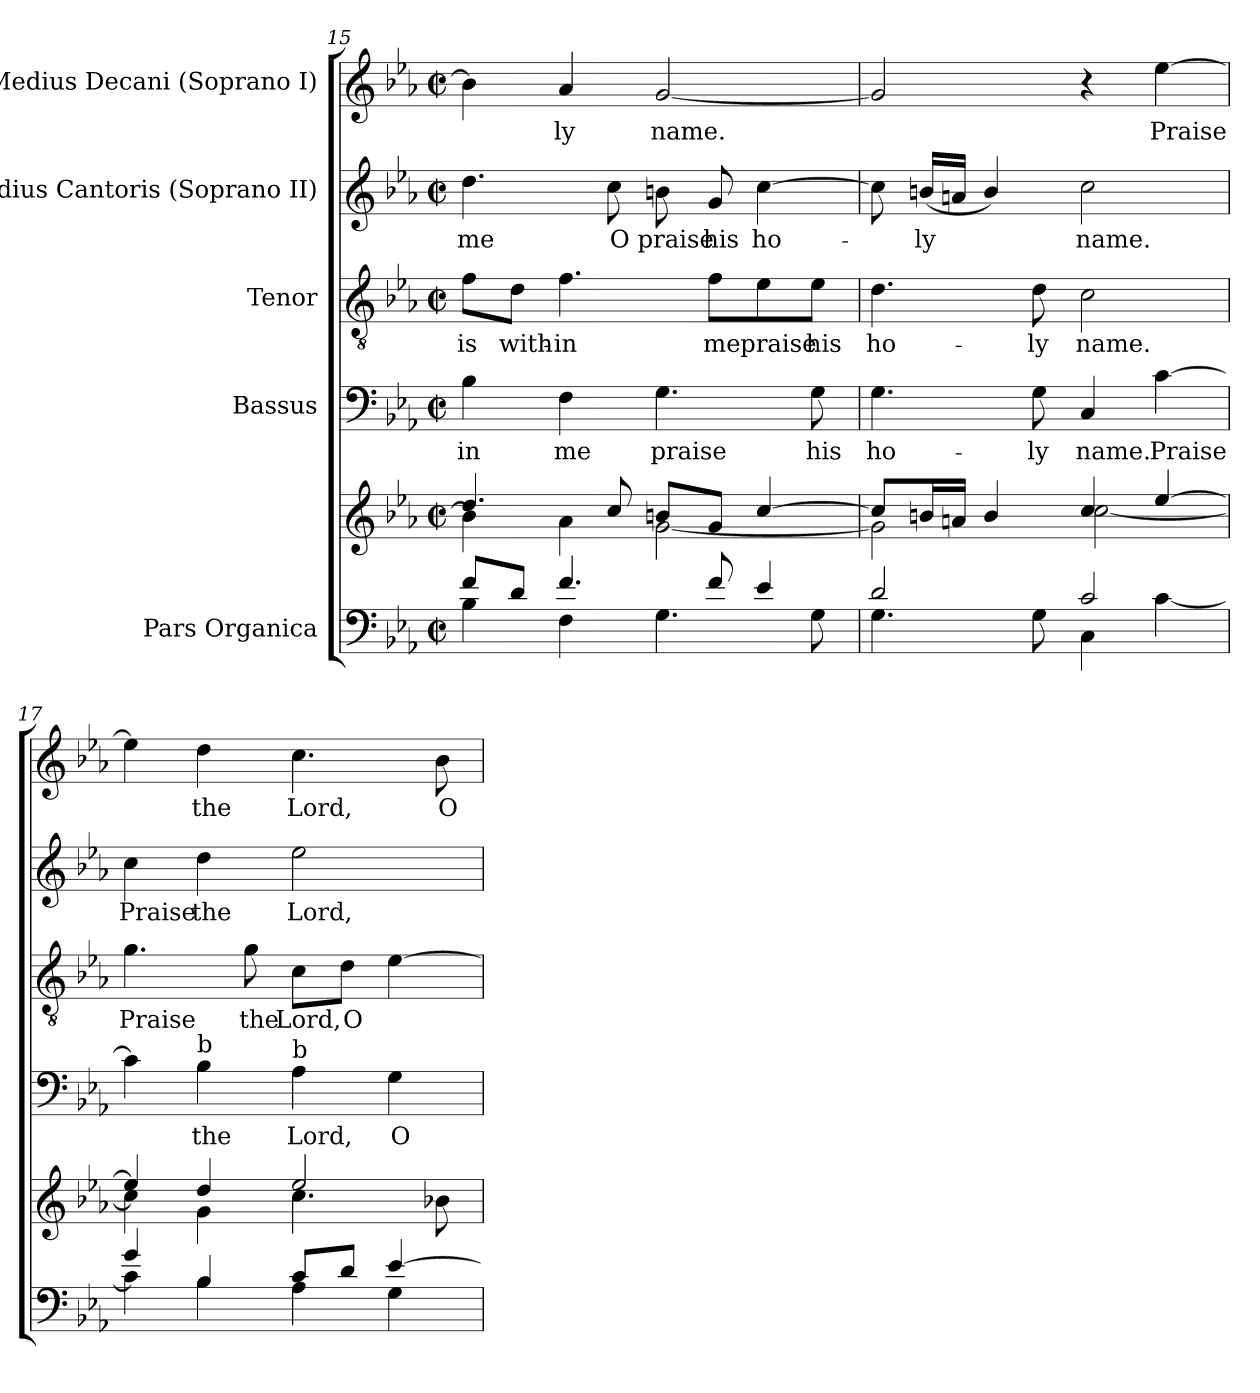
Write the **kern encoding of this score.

**kern	**kern	**kern	**text	**kern	**text	**kern	**text	**kern	**text
*part5	*part5	*part4	*part4	*part3	*part3	*part2	*part2	*part1	*part1
*staff6	*staff5	*staff4	*staff4	*staff3	*staff3	*staff2	*staff2	*staff1	*staff1
*I"Pars Organica	*	*I"Bassus	*	*I"Tenor	*	*I"Medius Cantoris (Soprano II)	*	*I"Medius Decani (Soprano I)	*
*clefF4	*clefG2	*clefF4	*	*clefGv2	*	*clefG2	*	*clefG2	*
*	*	*	*	*ITrd7c12	*	*	*	*	*
*k[b-e-a-]	*k[b-e-a-]	*k[b-e-a-]	*	*k[b-e-a-]	*	*k[b-e-a-]	*	*k[b-e-a-]	*
*E-:	*E-:	*E-:	*	*E-:	*	*E-:	*	*E-:	*
*M2/2	*M2/2	*M2/2	*	*M2/2	*	*M2/2	*	*M2/2	*
*met(c|)	*met(c|)	*met(c|)	*	*met(c|)	*	*met(c|)	*	*met(c|)	*
=15	=15	=15	=15	=15	=15	=15	=15	=15	=15
*^	*^	*	*	*	*	*	*	*	*
!	!	!	!	!	!LO:LY:b:color=#000000	!	!	!	!	!	!
!	!	!	!	!	!	!	!LO:LY:b:color=#000000	!	!	!	!
!	!	!	!	!	!	!	!	!	!LO:LY:b:color=#000000	!	!
8fi/L	4B-i\	4.ddi/	4b-i\]	4B-i\	-in	8Fi\L	is	4.ddi\	me	4b-i\]	.
!	!	!	!	!	!	!	!LO:LY:b:color=#000000	!	!	!	!
8di/J	.	.	.	.	.	8Di\J	with-	.	.	.	.
!	!	!	!	!	!LO:LY:b:color=#000000	!	!	!	!	!	!
!	!	!	!	!	!	!	!LO:LY:b:color=#000000	!	!	!	!
!	!	!	!	!	!	!	!	!	!	!	!LO:LY:b:color=#000000
4.fi/	4Fi\	.	4a-i\	4Fi\	me	4.Fi\	-in	.	.	4a-i/	-ly
!	!	!	!	!	!	!	!	!	!LO:LY:b:color=#000000	!	!
.	.	8cci/	.	.	.	.	.	8cci\	O	.	.
!	!	!	!	!	!LO:LY:b:color=#000000	!	!	!	!	!	!
!	!	!	!	!	!	!	!	!	!LO:LY:b:color=#000000	!	!
!	!	!	!	!	!	!	!	!	!	!	!LO:LY:b:color=#000000
.	4.Gi\	8bni/L	[2gi\	4.Gi\	praise	.	.	8bni\	praise	[2gi/	name.
!	!	!	!	!	!	!	!LO:LY:b:color=#000000	!	!	!	!
!	!	!	!	!	!	!	!	!	!LO:LY:b:color=#000000	!	!
8fi/	.	8gi/J	.	.	.	8Fi\L	me	8gi/	his	.	.
!	!	!	!	!	!	!	!LO:LY:b:color=#000000	!	!	!	!
!	!	!	!	!	!	!	!	!	!LO:LY:b:color=#000000	!	!
4e-i/	.	[4cci/	.	.	.	8E-i\	praise	[4cci\	ho-	.	.
!	!	!	!	!	!LO:LY:b:color=#000000	!	!	!	!	!	!
!	!	!	!	!	!	!	!LO:LY:b:color=#000000	!	!	!	!
.	8Gi\	.	.	8Gi\	his	8E-i\J	his	.	.	.	.
=16	=16	=16	=16	=16	=16	=16	=16	=16	=16	=16	=16
!	!	!	!	!	!LO:LY:b:color=#000000	!	!	!	!	!	!
!	!	!	!	!	!	!	!LO:LY:b:color=#000000	!	!	!	!
2di/	4.Gi\	8cci/L]	2gi\]	4.Gi\	ho-	4.Di\	ho-	8cci\]	.	2gi/]	.
!	!	!	!	!	!	!	!	!	!LO:LY:b:color=#000000	!	!
.	.	16bni/L	.	.	.	.	.	(16bni/LL	-ly	.	.
.	.	16ani/JJ	.	.	.	.	.	16ani/JJ	.	.	.
.	.	4bi/	.	.	.	.	.	4bi/)	.	.	.
!	!	!	!	!	!LO:LY:b:color=#000000	!	!	!	!	!	!
!	!	!	!	!	!	!	!LO:LY:b:color=#000000	!	!	!	!
.	8Gi\	.	.	8Gi\	-ly	8Di\	-ly	.	.	.	.
!	!	!	!	!	!LO:LY:b:color=#000000	!	!	!	!	!	!
!	!	!	!	!	!	!	!LO:LY:b:color=#000000	!	!	!	!
!	!	!	!	!	!	!	!	!	!LO:LY:b:color=#000000	!	!
2ci/	4Ci\	4cci/	[2cci\	4Ci/	name.	2Ci\	name.	2cci\	name.	4r	.
!	!	!	!	!	!LO:LY:b:color=#000000	!	!	!	!	!	!
!	!	!	!	!	!	!	!	!	!	!	!LO:LY:b:color=#000000
.	[4ci\	[4ee-i/	.	[4ci\	Praise	.	.	.	.	[4ee-i\	Praise
!!LO:PB:g=z
=17	=17	=17	=17	=17	=17	=17	=17	=17	=17	=17	=17
!	!	!	!	!	!	!	!LO:LY:b:color=#000000	!	!	!	!
!	!	!	!	!	!	!	!	!	!LO:LY:b:color=#000000	!	!
4gi/	4ci\]	4ee-i/]	4cci\]	4ci\]	.	4.Gi\	Praise	4cci\	Praise	4ee-i\]	.
!	!	!	!	!	!LO:LY:b:color=#000000	!	!	!	!	!	!
!	!	!	!	!	!	!	!	!	!LO:LY:b:color=#000000	!	!
!	!	!	!	!LO:TX:a:t=b	!	!	!	!	!	!	!
!	!	!	!	!	!	!	!	!	!	!	!LO:LY:b:color=#000000
4B-i/	4B-i\	4ddi/	4gi\	4B-i\	the	.	.	4ddi\	the	4ddi\	the
!	!	!	!	!	!	!	!LO:LY:b:color=#000000	!	!	!	!
.	.	.	.	.	.	8Gi\	the	.	.	.	.
!	!	!	!	!	!LO:LY:b:color=#000000	!	!	!	!	!	!
!	!	!	!	!	!	!	!LO:LY:b:color=#000000	!	!	!	!
!	!	!	!	!	!	!	!	!	!LO:LY:b:color=#000000	!	!
!	!	!	!	!LO:TX:a:t=b	!	!	!	!	!	!	!
!	!	!	!	!	!	!	!	!	!	!	!LO:LY:b:color=#000000
8ci/L	4A-i\	2ee-i/	4.cci\	4A-i\	Lord,	8Ci\L	Lord,	2ee-i\	Lord,	4.cci\	Lord,
!	!	!	!	!	!	!	!LO:LY:b:color=#000000	!	!	!	!
8di/J	.	.	.	.	.	8Di\J	O	.	.	.	.
!	!	!	!	!	!LO:LY:b:color=#000000	!	!	!	!	!	!
[4e-i/	4Gi\	.	.	4Gi\	O	[4E-i\	.	.	.	.	.
!	!	!	!	!	!	!	!	!	!	!	!LO:LY:b:color=#000000
.	.	.	8b-Xi\	.	.	.	.	.	.	8b-i\	O
*v	*v	*	*	*	*	*	*	*	*	*	*
*	*v	*v	*	*	*	*	*	*	*	*
=	=	=	=	=	=	=	=	=	=
*-	*-	*-	*-	*-	*-	*-	*-	*-	*-
